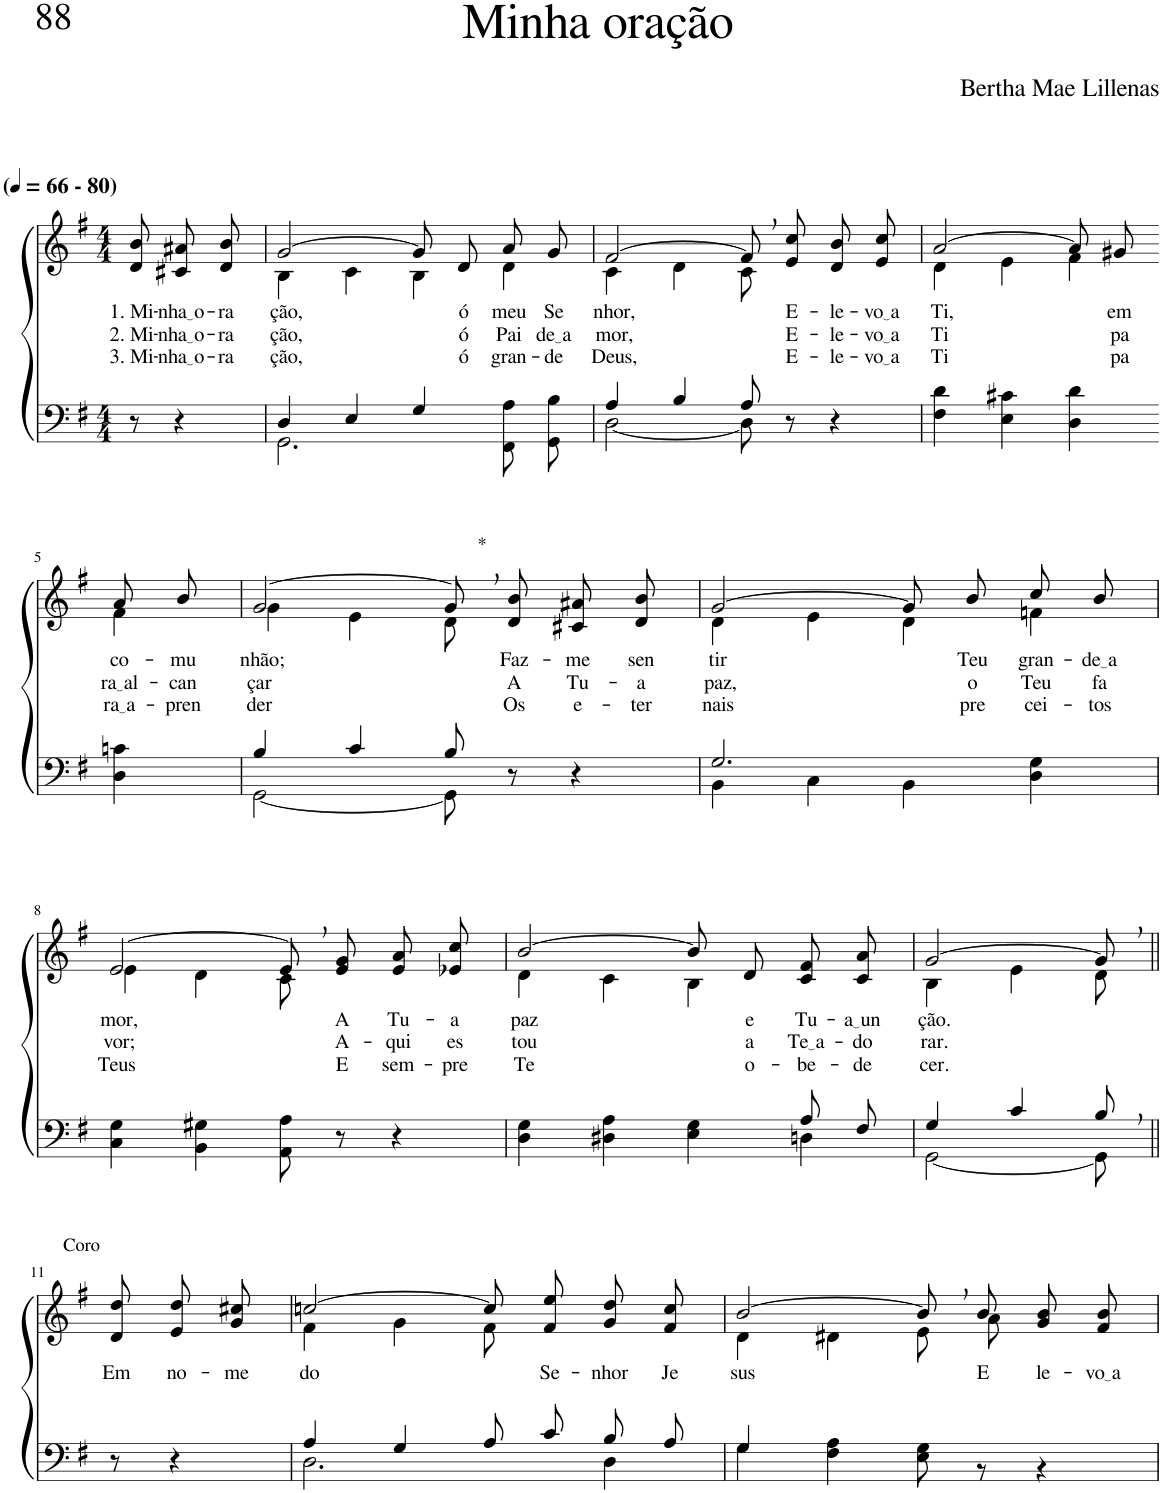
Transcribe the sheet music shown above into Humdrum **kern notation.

**kern	**kern	**text	**text	**text
*part2	*part1	*part1	*part1	*part1
*staff2	*staff1	*staff1	*staff1	*staff1
*I"Parte III e IV	*I"Parte I e II	*	*	*
*clefF4	*clefG2	*	*	*
*k[f#]	*k[f#]	*	*	*
*M4/4	*M4/4	*	*	*
*MM66	*MM66	*	*	*
=1	=1	=1	=1	=1
!	!LO:TX:a:B:t=(	!	!	!
!	!LO:TX:a:B:t=- 80)	!	!	!
!	!	!LO:LY:b	!LO:LY:b	!LO:LY:b
8r	8d/ 8b/	1. Mi-	2. Mi-	3. Mi-
!	!	!LO:LY:b	!LO:LY:b	!LO:LY:b
4r	8c#X/ 8a#X/L	nha o	nha o	nha o
!	!	!LO:LY:b	!LO:LY:b	!LO:LY:b
.	8d/ 8b/J	-ra-	-ra-	-ra-
=2	=2	=2	=2	=2
*^	*^	*	*	*
!	!	!	!	!LO:LY:b	!LO:LY:b	!LO:LY:b
4D/	2.GG\	[2g/	4B\	-ção,	-ção,	-ção,
4E/	.	.	4c\	.	.	.
4G/	.	8g/L]	4B\	.	.	.
!	!	!	!	!LO:LY:b	!LO:LY:b	!LO:LY:b
.	.	8d/J	.	ó	ó	ó
!	!	!	!	!LO:LY:b	!LO:LY:b	!LO:LY:b
4ryy	8FF#\ 8A\L	8a/L	4d\	meu	Pai	gran-
!	!	!	!	!LO:LY:b	!LO:LY:b	!LO:LY:b
.	8GG\ 8B\J	8g/J	.	Se-	de a	-de
=3	=3	=3	=3	=3	=3	=3
!	!	!	!	!LO:LY:b	!LO:LY:b	!LO:LY:b
4A/	[2D\	[2f#/	4c\	-nhor,	mor,	Deus,
4B/	.	.	4d\	.	.	.
8A/	8D\]	8f#,/L]	8c\	.	.	.
!	!	!	!	!LO:LY:b	!LO:LY:b	!LO:LY:b
8r	4.ryy	8e/ 8cc/J	4.ryy	E-	E-	E-
!	!	!	!	!LO:LY:b	!LO:LY:b	!LO:LY:b
4r	.	8d/ 8b/L	.	-le-	-le-	-le-
!	!	!	!	!LO:LY:b	!LO:LY:b	!LO:LY:b
.	.	8e/ 8cc/J	.	vo a	vo a	vo a
*v	*v	*	*	*	*	*
=4	=4	=4	=4	=4	=4
!	!	!	!LO:LY:b	!LO:LY:b	!LO:LY:b
4F#\ 4d\	[2a/	4d\	Ti,	Ti	Ti
4E\ 4c#X\	.	4e\	.	.	.
4D\ 4d\	8a/L]	4f#\	.	.	.
!	!	!	!LO:LY:b	!LO:LY:b	!LO:LY:b
.	8g#X/J	.	em	pa-	pa-
!!LO:LB:g=z	!!
=5-	=5-	=5-	=5-	=5-	=5-
!	!	!	!LO:LY:b	!LO:LY:b	!LO:LY:b
4D\ 4cn\	8a/L	4f#\	co-	ra al	ra a
!	!	!	!LO:LY:b	!LO:LY:b	!LO:LY:b
.	8b/J	.	-mu-	-can-	pren-
=6	=6	=6	=6	=6	=6
*^	*	*	*	*	*
!	!	!	!	!LO:LY:b	!LO:LY:b	!LO:LY:b
4B/	[2GG\	[2g/	4g\	-nhão;	-çar	-der
4c/	.	.	4e\	.	.	.
!	!	!LO:TX:a:t=*	!	!	!	!
8B/	8GG\]	8g,/L]	8d\	.	.	.
!	!	!	!	!LO:LY:b	!LO:LY:b	!LO:LY:b
8r	4.ryy	8d/ 8b/J	4.ryy	Faz-	A	Os
!	!	!	!	!LO:LY:b	!LO:LY:b	!LO:LY:b
4r	.	8c#X/ 8a#X/L	.	-me	Tu-	e-
!	!	!	!	!LO:LY:b	!LO:LY:b	!LO:LY:b
.	.	8d/ 8b/J	.	sen-	-a	-ter-
=7	=7	=7	=7	=7	=7	=7
!	!	!	!	!LO:LY:b	!LO:LY:b	!LO:LY:b
2.G/	4BB\	[2g/	4d\	-tir	paz,	-nais
.	4C\	.	4e\	.	.	.
.	4BB\	8g/L]	4d\	.	.	.
!	!	!	!	!LO:LY:b	!LO:LY:b	!LO:LY:b
.	.	8b/J	.	Teu	o	pre-
!	!	!	!	!LO:LY:b	!LO:LY:b	!LO:LY:b
4ryy	4D\ 4G\	8cc/L	4fn\	gran-	Teu	-cei-
!	!	!	!	!LO:LY:b	!LO:LY:b	!LO:LY:b
.	.	8b/J	.	de a	fa-	-tos
*v	*v	*	*	*	*	*
!!LO:LB:g=z	!!
=8	=8	=8	=8	=8	=8
!	!	!	!LO:LY:b	!LO:LY:b	!LO:LY:b
4C\ 4G\	[2e/	4e\	-mor,	-vor;	Teus
4BB\ 4G#X\	.	4d\	.	.	.
8AA\ 8A\	8e,/L]	8c\	.	.	.
!	!	!	!LO:LY:b	!LO:LY:b	!LO:LY:b
8r	8e/ 8g/J	4.ryy	A	A-	E
!	!	!	!LO:LY:b	!LO:LY:b	!LO:LY:b
4r	8e/ 8a/L	.	Tu-	-qui	sem-
!	!	!	!LO:LY:b	!LO:LY:b	!LO:LY:b
.	8e-X/ 8cc/J	.	-a	es-	-pre
=9	=9	=9	=9	=9	=9
*^	*	*	*	*	*
!	!	!	!	!LO:LY:b	!LO:LY:b	!LO:LY:b
4D\ 4G\	2.ryy	[2b/	4d\	paz	-tou	Te
4D#X\ 4A\	.	.	4c\	.	.	.
4E\ 4G\	.	8b/L]	4B\	.	.	.
!	!	!	!	!LO:LY:b	!LO:LY:b	!LO:LY:b
.	.	8d/J	.	e	a	o-
!	!	!	!	!LO:LY:b	!LO:LY:b	!LO:LY:b
8A/L	4Dn\	8c/ 8f#/L	4ryy	Tu-	Te a	-be-
!	!	!	!	!LO:LY:b	!LO:LY:b	!LO:LY:b
8F#/J	.	8c/ 8a/J	.	a un	-do-	-de-
=10	=10	=10	=10	=10	=10	=10
!	!	!	!	!LO:LY:b	!LO:LY:b	!LO:LY:b
4G/	[2GG\	[2g/	4B\	-ção.	-rar.	-cer.
4c/	.	.	4e\	.	.	.
8B,/	8GG\]	8g,/]	8d\	.	.	.
!!LO:LB:g=z
=11||	=11||	=11||	=11||	=11||	=11||	=11||
!	!	!LO:TX:a:t=Coro	!	!	!	!
!	!	!	!	!LO:LY:b	!	!
*v	*v	*	*	*	*	*
*	*v	*v	*	*	*
8r	8d/ 8dd/	Em	.	.
!	!	!LO:LY:b	!	!
4r	8e/ 8dd/L	no-	.	.
!	!	!LO:LY:b	!	!
.	8g/ 8cc#X/J	-me	.	.
=12	=12	=12	=12	=12
*^	*^	*	*	*
!	!	!	!	!LO:LY:b	!	!
4A/	2.D\	[2ccn/	4f#\	do	.	.
4G/	.	.	4g\	.	.	.
8A/L	.	8cc\L]	8f#\	.	.	.
!	!	!	!	!LO:LY:b	!	!
8c/J	.	8f#\ 8ee\J	4.ryy	Se-	.	.
!	!	!	!	!LO:LY:b	!	!
8B/L	4D\	8g/ 8dd/L	.	-nhor	.	.
!	!	!	!	!LO:LY:b	!	!
8A/J	.	8f#/ 8cc/J	.	Je-	.	.
=13	=13	=13	=13	=13	=13	=13
!	!	!	!	!LO:LY:b	!	!
4G/	4G\	[2b/	4d\	-sus	.	.
2.ryy	4F#\ 4A\	.	4d#X\	.	.	.
.	8E\ 8G\	8b,/L]	8e\L	.	.	.
!	!	!	!	!LO:LY:b	!	!
.	8r	8b/J	8a\J	E-	.	.
!	!	!	!	!LO:LY:b	!	!
.	4r	8g/ 8b/L	4ryy	-le-	.	.
!	!	!	!	!LO:LY:b	!	!
.	.	8f#/ 8b/J	.	vo a	.	.
*v	*v	*	*	*	*	*
*	*v	*v	*	*	*
=	=	=	=	=
*-	*-	*-	*-	*-
